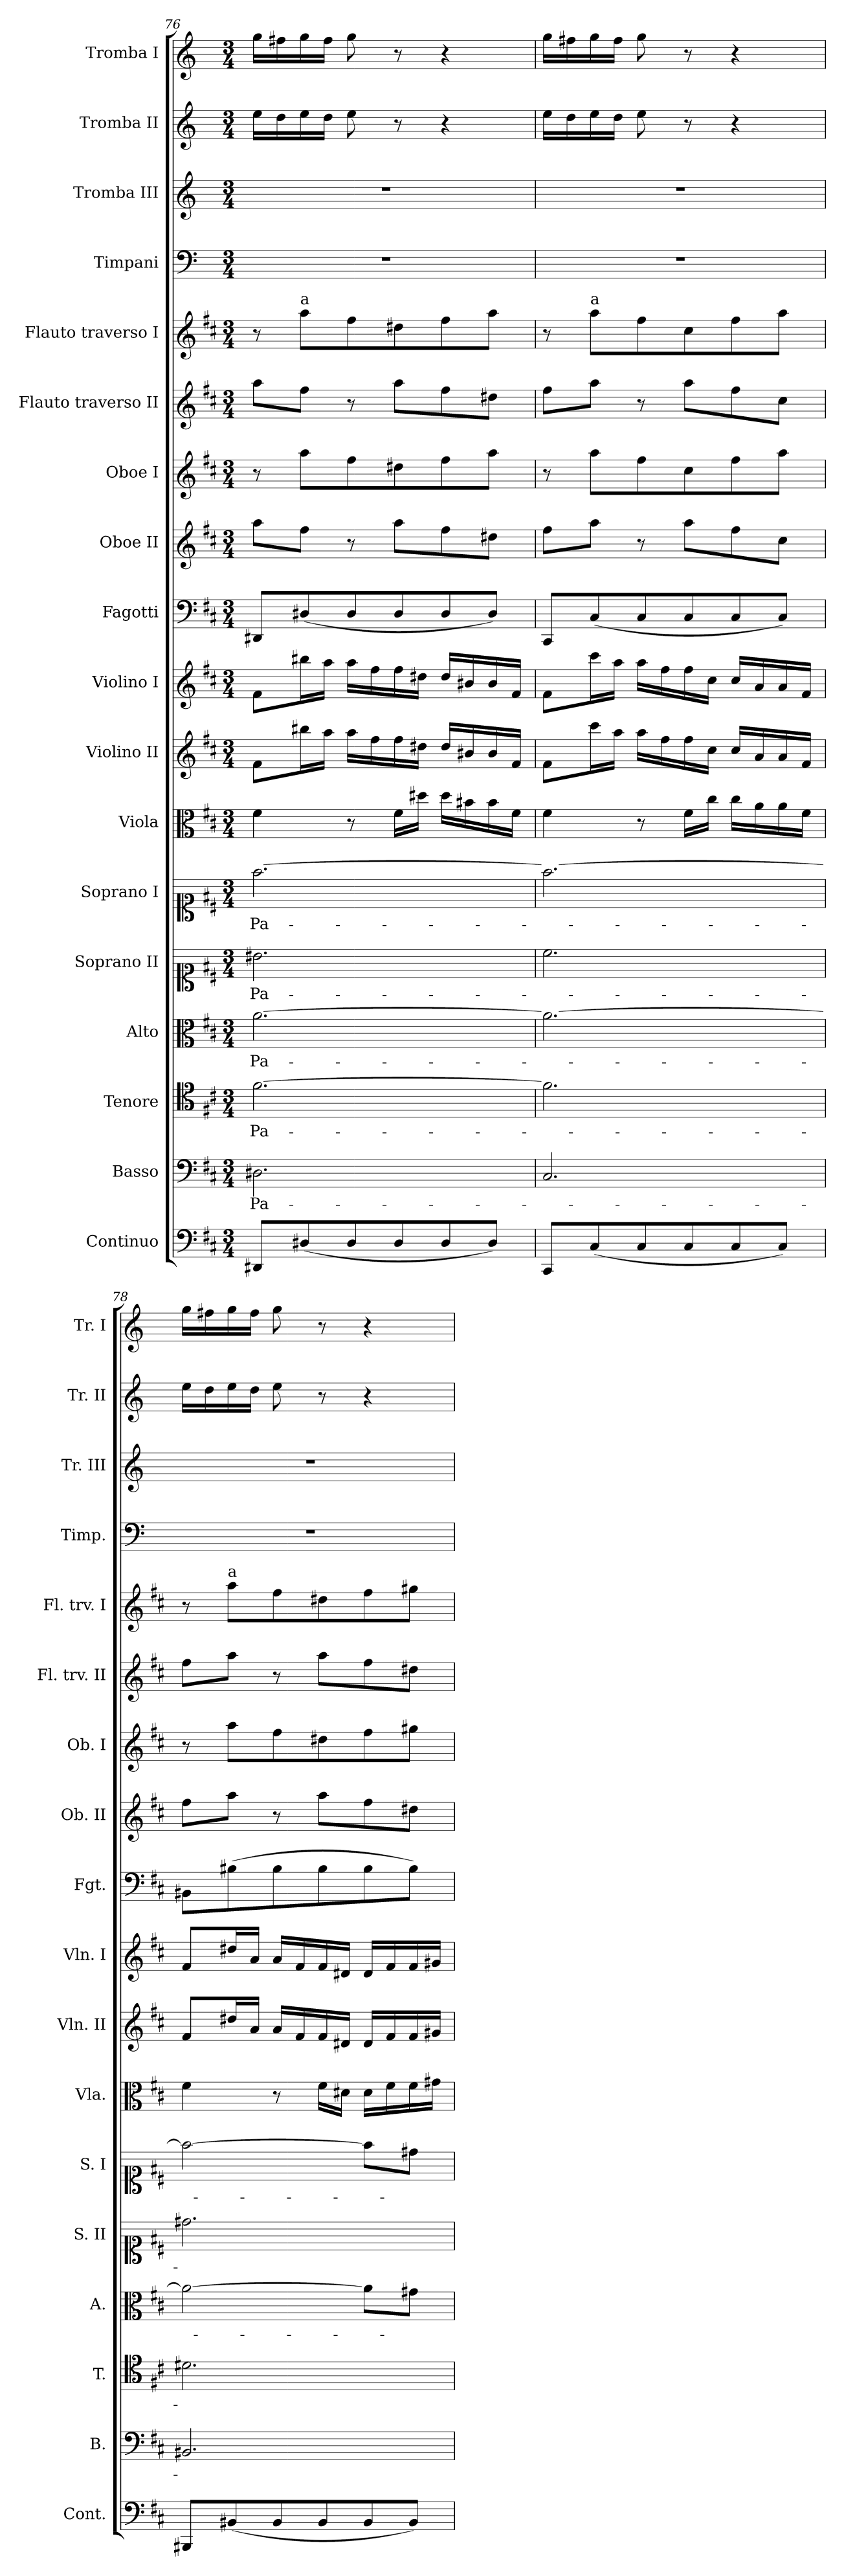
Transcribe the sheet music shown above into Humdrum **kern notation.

**kern	**kern	**text	**kern	**text	**kern	**text	**kern	**text	**kern	**text	**kern	**kern	**kern	**kern	**kern	**kern	**kern	**kern	**kern	**kern	**kern	**kern
*part18	*part17	*part17	*part16	*part16	*part15	*part15	*part14	*part14	*part13	*part13	*part12	*part11	*part10	*part9	*part8	*part7	*part6	*part5	*part4	*part3	*part2	*part1
*staff18	*staff17	*staff17	*staff16	*staff16	*staff15	*staff15	*staff14	*staff14	*staff13	*staff13	*staff12	*staff11	*staff10	*staff9	*staff8	*staff7	*staff6	*staff5	*staff4	*staff3	*staff2	*staff1
*I"Continuo	*I"Basso	*	*I"Tenore	*	*I"Alto	*	*I"Soprano II	*	*I"Soprano I	*	*I"Viola	*I"Violino II	*I"Violino I	*I"Fagotti	*I"Oboe II	*I"Oboe I	*I"Flauto traverso II	*I"Flauto traverso I	*I"Timpani	*I"Tromba III	*I"Tromba II	*I"Tromba I
*I'Cont.	*I'B.	*	*I'T.	*	*I'A.	*	*I'S. II	*	*I'S. I	*	*I'Vla.	*I'Vln. II	*I'Vln. I	*I'Fgt.	*I'Ob. II	*I'Ob. I	*I'Fl. trv. II	*I'Fl. trv. I	*I'Timp.	*I'Tr. III	*I'Tr. II	*I'Tr. I
*clefF4	*clefF4	*	*clefC4	*	*clefC3	*	*clefC1	*	*clefC1	*	*clefC3	*clefG2	*clefG2	*clefF4	*clefG2	*clefG2	*clefG2	*clefG2	*clefF4	*clefG2	*clefG2	*clefG2
*	*	*	*	*	*	*	*	*	*	*	*	*	*	*	*	*	*	*	*ITrd-1c-2	*ITrd-1c-2	*ITrd-1c-2	*ITrd-1c-2
*k[f#c#]	*k[f#c#]	*	*k[f#c#]	*	*k[f#c#]	*	*k[f#c#]	*	*k[f#c#]	*	*k[f#c#]	*k[f#c#]	*k[f#c#]	*k[f#c#]	*k[f#c#]	*k[f#c#]	*k[f#c#]	*k[f#c#]	*k[f#c#]	*k[f#c#]	*k[f#c#]	*k[f#c#]
*M3/4	*M3/4	*	*M3/4	*	*M3/4	*	*M3/4	*	*M3/4	*	*M3/4	*M3/4	*M3/4	*M3/4	*M3/4	*M3/4	*M3/4	*M3/4	*M3/4	*M3/4	*M3/4	*M3/4
=76	=76	=76	=76	=76	=76	=76	=76	=76	=76	=76	=76	=76	=76	=76	=76	=76	=76	=76	=76	=76	=76	=76
8DD#X/L	2.D#X\	Pa-	[2.f#\	Pa-	[2.a\	Pa-	2.b#X\	Pa-	[2.ff#\	Pa-	4f#\	8f#\L	8f#\L	8DD#X/L	8aa\L	8r	8aa\L	8r	2.r	2.r	16ff#\LL	16aa\LL
.	.	.	.	.	.	.	.	.	.	.	.	.	.	.	.	.	.	.	.	.	16ee\	16gg#X\
!	!	!	!	!	!	!	!	!	!	!	!	!	!	!	!	!	!	!LO:TX:a:t=a	!	!	!	!
(8D#X/	.	.	.	.	.	.	.	.	.	.	.	16bb#X\L	16bb#X\L	(8D#X/	8ff#\J	8aa\L	8ff#\J	8aa\L	.	.	16ff#\	16aa\
.	.	.	.	.	.	.	.	.	.	.	.	16aa\JJ	16aa\JJ	.	.	.	.	.	.	.	16ee\JJ	16gg#\JJ
8D#/	.	.	.	.	.	.	.	.	.	.	8r	16aa\LL	16aa\LL	8D#/	8r	8ff#\	8r	8ff#\	.	.	8ff#\	8aa\
.	.	.	.	.	.	.	.	.	.	.	.	16ff#\	16ff#\	.	.	.	.	.	.	.	.	.
8D#/	.	.	.	.	.	.	.	.	.	.	16f#\LL	16ff#\	16ff#\	8D#/	8aa\L	8dd#X\	8aa\L	8dd#X\	.	.	8r	8r
.	.	.	.	.	.	.	.	.	.	.	16dd#X\JJ	16dd#X\JJ	16dd#X\JJ	.	.	.	.	.	.	.	.	.
8D#/	.	.	.	.	.	.	.	.	.	.	16dd#\LL	16dd#/LL	16dd#/LL	8D#/	8ff#\	8ff#\	8ff#\	8ff#\	.	.	4r	4r
.	.	.	.	.	.	.	.	.	.	.	16b#X\	16b#X/	16b#X/	.	.	.	.	.	.	.	.	.
8D#/J)	.	.	.	.	.	.	.	.	.	.	16b#\	16b#/	16b#/	8D#/J)	8dd#X\J	8aa\J	8dd#X\J	8aa\J	.	.	.	.
.	.	.	.	.	.	.	.	.	.	.	16f#\JJ	16f#/JJ	16f#/JJ	.	.	.	.	.	.	.	.	.
=77	=77	=77	=77	=77	=77	=77	=77	=77	=77	=77	=77	=77	=77	=77	=77	=77	=77	=77	=77	=77	=77	=77
8CC#/L	2.C#/	.	2.f#\]	.	2.a\_	.	2.cc#\	.	2.ff#\_	.	4f#\	8f#\L	8f#\L	8CC#/L	8ff#\L	8r	8ff#\L	8r	2.r	2.r	16ff#\LL	16aa\LL
.	.	.	.	.	.	.	.	.	.	.	.	.	.	.	.	.	.	.	.	.	16ee\	16gg#X\
!	!	!	!	!	!	!	!	!	!	!	!	!	!	!	!	!	!	!LO:TX:a:t=a	!	!	!	!
(8C#/	.	.	.	.	.	.	.	.	.	.	.	16ccc#\L	16ccc#\L	(8C#/	8aa\J	8aa\L	8aa\J	8aa\L	.	.	16ff#\	16aa\
.	.	.	.	.	.	.	.	.	.	.	.	16aa\JJ	16aa\JJ	.	.	.	.	.	.	.	16ee\JJ	16gg#\JJ
8C#/	.	.	.	.	.	.	.	.	.	.	8r	16aa\LL	16aa\LL	8C#/	8r	8ff#\	8r	8ff#\	.	.	8ff#\	8aa\
.	.	.	.	.	.	.	.	.	.	.	.	16ff#\	16ff#\	.	.	.	.	.	.	.	.	.
8C#/	.	.	.	.	.	.	.	.	.	.	16f#\LL	16ff#\	16ff#\	8C#/	8aa\L	8cc#\	8aa\L	8cc#\	.	.	8r	8r
.	.	.	.	.	.	.	.	.	.	.	16cc#\JJ	16cc#\JJ	16cc#\JJ	.	.	.	.	.	.	.	.	.
8C#/	.	.	.	.	.	.	.	.	.	.	16cc#\LL	16cc#/LL	16cc#/LL	8C#/	8ff#\	8ff#\	8ff#\	8ff#\	.	.	4r	4r
.	.	.	.	.	.	.	.	.	.	.	16a\	16a/	16a/	.	.	.	.	.	.	.	.	.
8C#/J)	.	.	.	.	.	.	.	.	.	.	16a\	16a/	16a/	8C#/J)	8cc#\J	8aa\J	8cc#\J	8aa\J	.	.	.	.
.	.	.	.	.	.	.	.	.	.	.	16f#\JJ	16f#/JJ	16f#/JJ	.	.	.	.	.	.	.	.	.
=78	=78	=78	=78	=78	=78	=78	=78	=78	=78	=78	=78	=78	=78	=78	=78	=78	=78	=78	=78	=78	=78	=78
8BBB#X/L	2.BB#X/	.	2.d#X\	.	2a\_	.	2.dd#X\	.	2ff#\_	.	4f#\	8f#/L	8f#/L	8BB#X\L	8ff#\L	8r	8ff#\L	8r	2.r	2.r	16ff#\LL	16aa\LL
.	.	.	.	.	.	.	.	.	.	.	.	.	.	.	.	.	.	.	.	.	16ee\	16gg#X\
!	!	!	!	!	!	!	!	!	!	!	!	!	!	!	!	!	!	!LO:TX:a:t=a	!	!	!	!
(8BB#X/	.	.	.	.	.	.	.	.	.	.	.	16dd#X/L	16dd#X/L	(8B#X\	8aa\J	8aa\L	8aa\J	8aa\L	.	.	16ff#\	16aa\
.	.	.	.	.	.	.	.	.	.	.	.	16a/JJ	16a/JJ	.	.	.	.	.	.	.	16ee\JJ	16gg#\JJ
8BB#/	.	.	.	.	.	.	.	.	.	.	8r	16a/LL	16a/LL	8B#\	8r	8ff#\	8r	8ff#\	.	.	8ff#\	8aa\
.	.	.	.	.	.	.	.	.	.	.	.	16f#/	16f#/	.	.	.	.	.	.	.	.	.
8BB#/	.	.	.	.	.	.	.	.	.	.	16f#\LL	16f#/	16f#/	8B#\	8aa\L	8dd#X\	8aa\L	8dd#X\	.	.	8r	8r
.	.	.	.	.	.	.	.	.	.	.	16d#X\JJ	16d#X/JJ	16d#X/JJ	.	.	.	.	.	.	.	.	.
8BB#/	.	.	.	.	8a\L]	.	.	.	8ff#\L]	.	16d#\LL	16d#/LL	16d#/LL	8B#\	8ff#\	8ff#\	8ff#\	8ff#\	.	.	4r	4r
.	.	.	.	.	.	.	.	.	.	.	16f#\	16f#/	16f#/	.	.	.	.	.	.	.	.	.
8BB#/J)	.	.	.	.	8g#X\J	.	.	.	8dd#X\J	.	16f#\	16f#/	16f#/	8B#\J)	8dd#X\J	8gg#X\J	8dd#X\J	8gg#X\J	.	.	.	.
.	.	.	.	.	.	.	.	.	.	.	16g#X\JJ	16g#X/JJ	16g#X/JJ	.	.	.	.	.	.	.	.	.
=	=	=	=	=	=	=	=	=	=	=	=	=	=	=	=	=	=	=	=	=	=	=
*-	*-	*-	*-	*-	*-	*-	*-	*-	*-	*-	*-	*-	*-	*-	*-	*-	*-	*-	*-	*-	*-	*-
